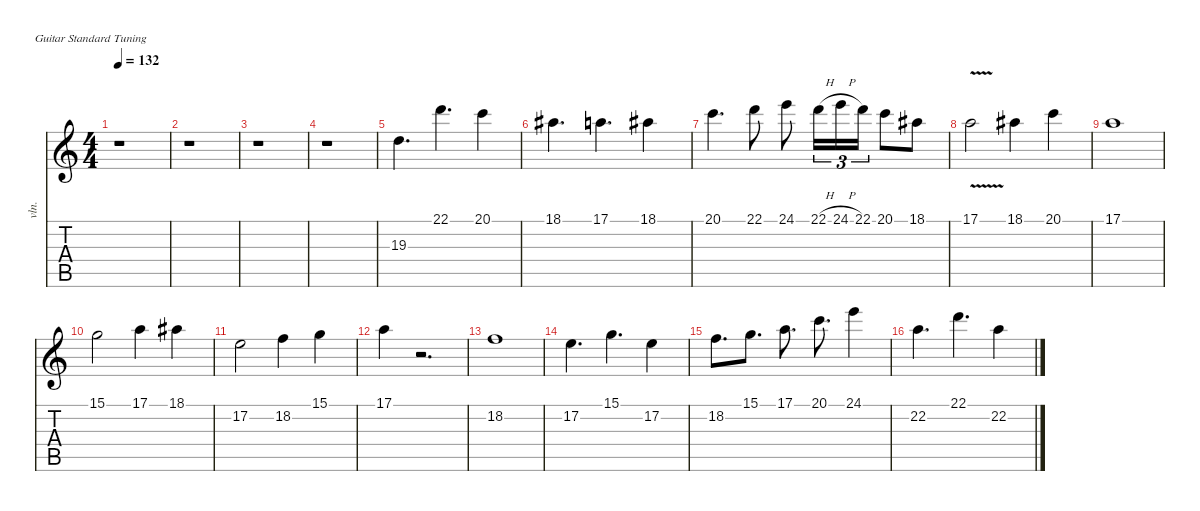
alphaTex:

\defaultSystemsLayout 4
\hideDynamics
\bracketExtendMode nobrackets
\track ("Strings" "vln.") {instrument tremolostrings}
\staff {score tabs}
\tuning (E4 B3 G3 D3 A2 E2)
\ts (4 4)
\tempo 132
\clef g2
\ks c
r.1{dy fff instrument tremolostrings} |
r.1 |
r.1 |
r.1 |
19.3.4{d} 22.1.4{d} 20.1.4 |
18.1{acc #}.4{d} 17.1.4{d} 18.1{acc #}.4 |
20.1.4{d} 22.1.8 24.1.8 22.1{h}.16{tu (3 2)} 24.1{h}.16{tu (3 2)} 22.1.16{tu (3 2)} 20.1.8 18.1{acc #}.8 |
17.1{v}.2 18.1{acc #}.4 20.1.4 |
17.1.1 |
15.1.2 17.1.4 18.1{acc #}.4 |
17.2.2 18.2.4 15.1.4 |
17.1.4 r.2{d} |
18.2.1 |
17.2.4{d} 15.1.4{d} 17.2.4 |
18.2.8{d} 15.1.8{d} 17.1.8{d} 20.1.8{d} 24.1.4 |
22.2.4{d} 22.1.4{d} 22.2.4
